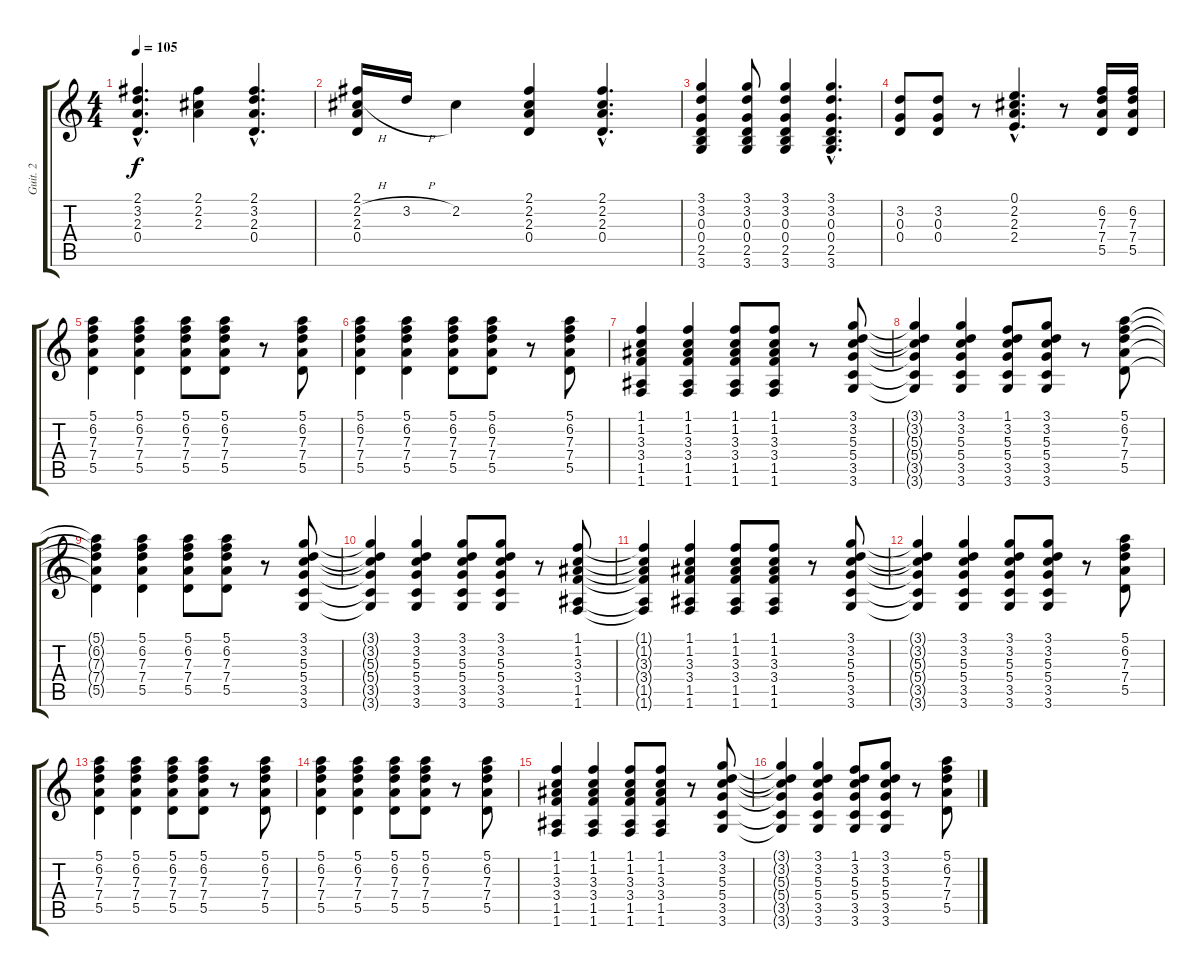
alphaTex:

\track ("Guit. 2" "Guit. 2") {instrument electricguitarjazz}
\staff {score tabs}
\tuning (E4 B3 G3 D3 A2 E2) {hide}
\ts (4 4)
\tempo 105
\clef g2
\ks c
(2.1{hac} 3.2{hac} 2.3{hac} 0.4{hac}).4{d dy f} (2.1 2.2 2.3).4 (2.1{hac} 3.2{hac} 2.3{hac} 0.4{hac}).4{d} |
(2.1 2.2{h} 2.3 0.4).16 3.2{h}.16 2.2.4 (2.1 2.2 2.3 0.4).4 (2.1{hac} 2.2{hac} 2.3{hac} 0.4{hac}).4{d} |
(3.1 3.2 0.3 0.4 2.5 3.6).4 (3.1 3.2 0.3 0.4 2.5 3.6).8 (3.1 3.2 0.3 0.4 2.5 3.6).4 (3.1{hac} 3.2{hac} 0.3{hac} 0.4{hac} 2.5{hac} 3.6{hac}).4{d} |
(3.2 0.3 0.4).8 (3.2 0.3 0.4).8 r.8 (0.1{hac} 2.2{hac} 2.3{hac} 2.4{hac}).4{d} r.8 (6.2 7.3 7.4 5.5).16 (6.2 7.3 7.4 5.5).16 |
(5.1 6.2 7.3 7.4 5.5).4 (5.1 6.2 7.3 7.4 5.5).4 (5.1 6.2 7.3 7.4 5.5).8 (5.1 6.2 7.3 7.4 5.5).8 r.8 (5.1 6.2 7.3 7.4 5.5).8 |
(5.1 6.2 7.3 7.4 5.5).4 (5.1 6.2 7.3 7.4 5.5).4 (5.1 6.2 7.3 7.4 5.5).8 (5.1 6.2 7.3 7.4 5.5).8 r.8 (5.1 6.2 7.3 7.4 5.5).8 |
(1.1 1.2 3.3 3.4 1.5 1.6).4 (1.1 1.2 3.3 3.4 1.5 1.6).4 (1.1 1.2 3.3 3.4 1.5 1.6).8 (1.1 1.2 3.3 3.4 1.5 1.6).8 r.8 (3.1 3.2 5.3 5.4 3.5 3.6).8 |
(3.1{t} 3.2{t} 5.3{t} 5.4{t} 3.5{t} 3.6{t}).4 (3.1 3.2 5.3 5.4 3.5 3.6).4 (1.1 3.2 5.3 5.4 3.5 3.6).8 (3.1 3.2 5.3 5.4 3.5 3.6).8 r.8 (5.1 6.2 7.3 7.4 5.5).8 |
(5.1{t} 6.2{t} 7.3{t} 7.4{t} 5.5{t}).4 (5.1 6.2 7.3 7.4 5.5).4 (5.1 6.2 7.3 7.4 5.5).8 (5.1 6.2 7.3 7.4 5.5).8 r.8 (3.1 3.2 5.3 5.4 3.5 3.6).8 |
(3.1{t} 3.2{t} 5.3{t} 5.4{t} 3.5{t} 3.6{t}).4 (3.1 3.2 5.3 5.4 3.5 3.6).4 (3.1 3.2 5.3 5.4 3.5 3.6).8 (3.1 3.2 5.3 5.4 3.5 3.6).8 r.8 (1.1 1.2 3.3 3.4 1.5 1.6).8 |
(1.1{t} 1.2{t} 3.3{t} 3.4{t} 1.5{t} 1.6{t}).4 (1.1 1.2 3.3 3.4 1.5 1.6).4 (1.1 1.2 3.3 3.4 1.5 1.6).8 (1.1 1.2 3.3 3.4 1.5 1.6).8 r.8 (3.1 3.2 5.3 5.4 3.5 3.6).8 |
(3.1{t} 3.2{t} 5.3{t} 5.4{t} 3.5{t} 3.6{t}).4 (3.1 3.2 5.3 5.4 3.5 3.6).4 (3.1 3.2 5.3 5.4 3.5 3.6).8 (3.1 3.2 5.3 5.4 3.5 3.6).8 r.8 (5.1 6.2 7.3 7.4 5.5).8 |
(5.1 6.2 7.3 7.4 5.5).4 (5.1 6.2 7.3 7.4 5.5).4 (5.1 6.2 7.3 7.4 5.5).8 (5.1 6.2 7.3 7.4 5.5).8 r.8 (5.1 6.2 7.3 7.4 5.5).8 |
(5.1 6.2 7.3 7.4 5.5).4 (5.1 6.2 7.3 7.4 5.5).4 (5.1 6.2 7.3 7.4 5.5).8 (5.1 6.2 7.3 7.4 5.5).8 r.8 (5.1 6.2 7.3 7.4 5.5).8 |
(1.1 1.2 3.3 3.4 1.5 1.6).4 (1.1 1.2 3.3 3.4 1.5 1.6).4 (1.1 1.2 3.3 3.4 1.5 1.6).8 (1.1 1.2 3.3 3.4 1.5 1.6).8 r.8 (3.1 3.2 5.3 5.4 3.5 3.6).8 |
(3.1{t} 3.2{t} 5.3{t} 5.4{t} 3.5{t} 3.6{t}).4 (3.1 3.2 5.3 5.4 3.5 3.6).4 (1.1 3.2 5.3 5.4 3.5 3.6).8 (3.1 3.2 5.3 5.4 3.5 3.6).8 r.8 (5.1 6.2 7.3 7.4 5.5).8
